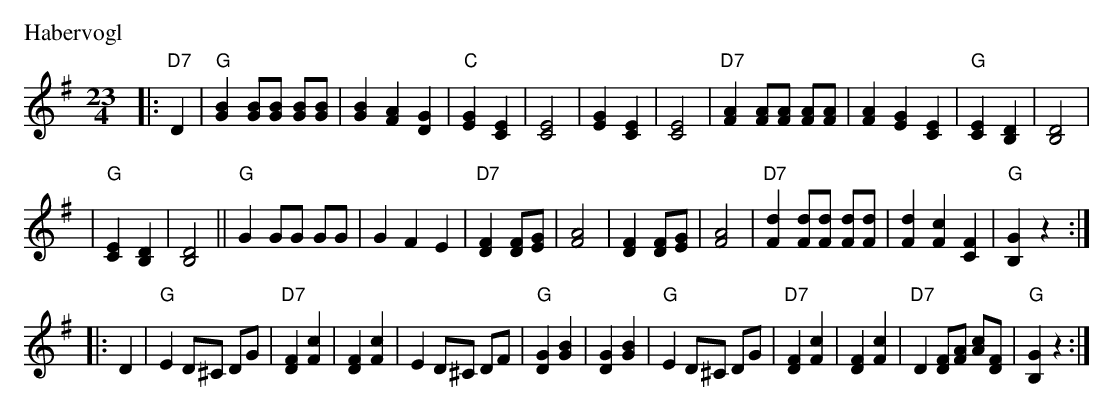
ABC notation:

X:1
P: Habervogl
M: 23/4
L: 1/8
K: G
|: "D7"D2 \
| "G"[B2G2] [BG][BG] [BG][BG] | [B2G2] [A2F2] [G2D2] \
| "C"[G2E2][E2C2] | [E4C4] | [G2E2][E2C2] | [E4C4] \
| "D7"[A2F2] [AF][AF] [AF][AF] | [A2F2] [G2E2] [E2C2] \
| "G"[E2C2][D2B,2] | [D4B,4] |
| "G"[E2C2][D2B,2] | [D4B,4] \
||"G"G2 GG GG | G2 F2 E2 \
| "D7"[F2D2][FD][GE] | [A4F4] | [F2D2][FD][GE] | [A4F4] \
| "D7"[d2F2] [dF][dF] [dF][dF] | [d2F2] [c2F2] [F2C2] | "G"[G2B,2] z2 :|
|: D2 \
| "G"E2 D^C DG | "D7"[F2D2][c2F2] | [F2D2][c2F2] \
|    E2 D^C DF |  "G"[G2D2][B2G2] | [G2D2][B2G2] \
| "G"E2 D^C DG | "D7"[F2D2][c2F2] | [F2D2][c2F2] \
| "D7"D2 [FD][AF] [cA][FD] | "G"[G2B,2] z2 :|
